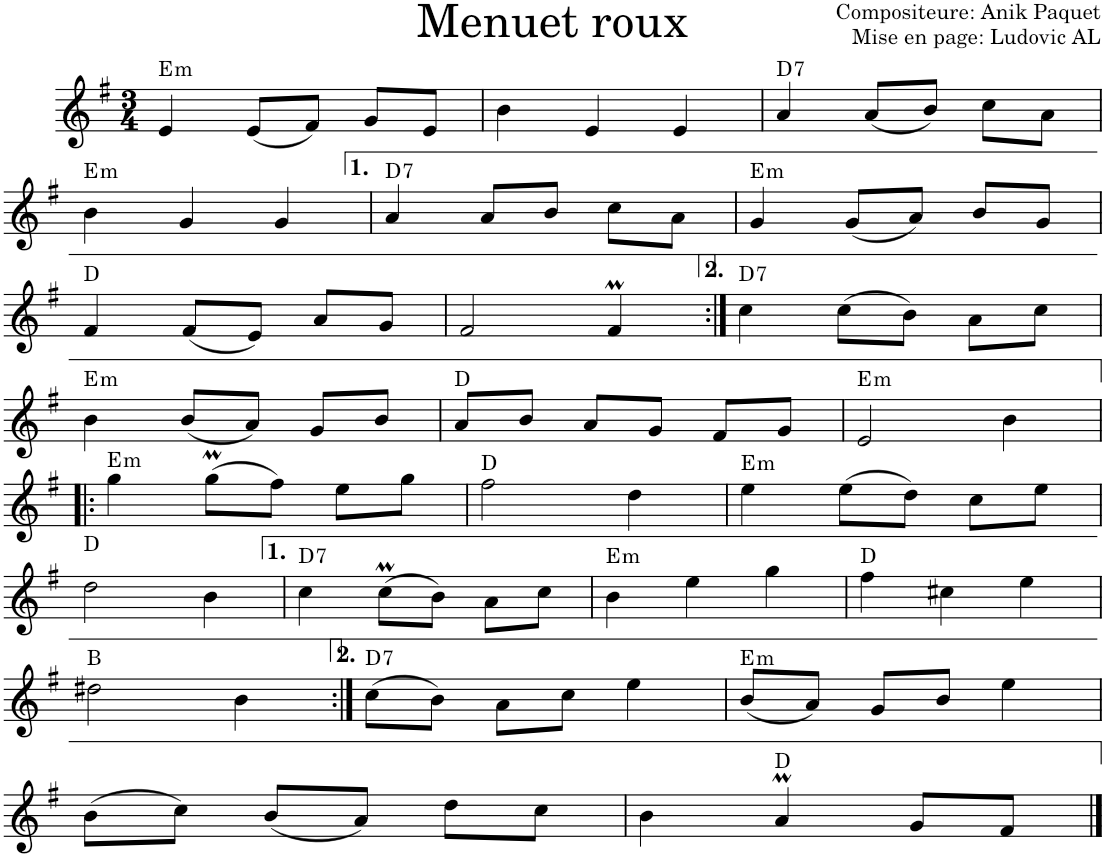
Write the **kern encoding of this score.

**kern	**harte
*part1	*part1
*staff1	*
*I"Voice	*
*I'V	*
*clefG2	*
*k[f#]	*
*M3/4	*
=1	=1
!	!LO:H:kt=m
4e/	E:min
(<8e/L	.
8f#/J)	.
8g/L	.
8e/J	.
=2	=2
4b\	.
4e/	.
4e/	.
=3	=3
!	!LO:H:kt=7
4a/	D:7
(<8a/L	.
8b/J)	.
8cc\L	.
8a\J	.
!!LO:LB:g=z
=4	=4
!	!LO:H:kt=m
4b\	E:min
4g/	.
4g/	.
=5	=5
!	!LO:H:kt=7
4a/	D:7
8a/L	.
8b/J	.
8cc\L	.
8a\J	.
=6	=6
!	!LO:H:kt=m
4g/	E:min
(<8g/L	.
8a/J)	.
8b/L	.
8g/J	.
!!LO:LB:g=z
=7	=7
4f#/	D:maj
(<8f#/L	.
8e/J)	.
8a/L	.
8g/J	.
=8	=8
2f#/	.
4f#m/	.
=9:|!	=9:|!
!	!LO:H:kt=7
4cc\	D:7
(>8cc\L	.
8b\J)	.
8a\L	.
8cc\J	.
!!LO:LB:g=z
=10	=10
!	!LO:H:kt=m
4b\	E:min
(<8b/L	.
8a/J)	.
8g/L	.
8b/J	.
=11	=11
8a/L	D:maj
8b/J	.
8a/L	.
8g/J	.
8f#/L	.
8g/J	.
=12	=12
!	!LO:H:kt=m
2e/	E:min
4b\	.
!!LO:LB:g=z
=13!|:	=13!|:
!	!LO:H:kt=m
4gg\	E:min
(>8ggM\L	.
8ff#\J)	.
8ee\L	.
8gg\J	.
=14	=14
2ff#\	D:maj
4dd\	.
=15	=15
!	!LO:H:kt=m
4ee\	E:min
(>8ee\L	.
8dd\J)	.
8cc\L	.
8ee\J	.
!!LO:LB:g=z
=16	=16
2dd\	D:maj
4b\	.
=17	=17
!	!LO:H:kt=7
4cc\	D:7
(8ccM\L	.
8b\J)	.
8a\L	.
8cc\J	.
=18	=18
!	!LO:H:kt=m
4b\	E:min
4ee\	.
4gg\	.
=19	=19
4ff#\	D:maj
4cc#X\	.
4ee\	.
!!LO:LB:g=z
=20	=20
2dd#X\	B:maj
4b\	.
=21:|!	=21:|!
!	!LO:H:kt=7
(>8cc\L	D:7
8b\J)	.
8a\L	.
8cc\J	.
4ee\	.
=22	=22
!	!LO:H:kt=m
(8b/L	E:min
8a/J)	.
8g/L	.
8b/J	.
4ee\	.
!!LO:LB:g=z
=23	=23
(>8b\L	.
8cc\J)	.
(<8b/L	.
8a/J)	.
8dd\L	.
8cc\J	.
=24	=24
4b\	.
4aM/	D:maj
8g/L	.
8f#/J	.
==	==
*-	*-
